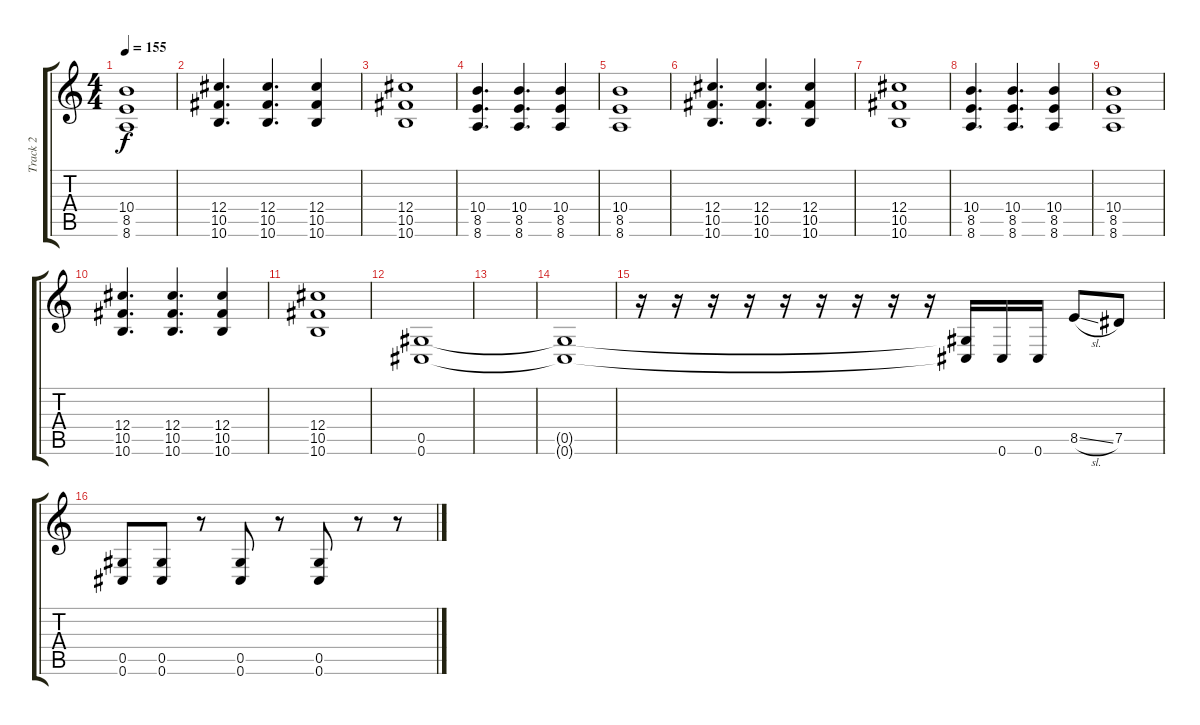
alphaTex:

\track ("Track 2" "Track 2") {instrument distortionguitar}
\staff {score tabs}
\tuning (Eb4 Bb3 Gb3 Db3 Ab2 Db2) {hide}
\ts (4 4)
\tempo 155
\clef g2
\ks c
(10.4 8.5 8.6).1{dy f} |
(12.4 10.5 10.6).4{d} (12.4 10.5 10.6).4{d} (12.4 10.5 10.6).4 |
(12.4 10.5 10.6).1 |
(10.4 8.5 8.6).4{d} (10.4 8.5 8.6).4{d} (10.4 8.5 8.6).4 |
(10.4 8.5 8.6).1 |
(12.4 10.5 10.6).4{d} (12.4 10.5 10.6).4{d} (12.4 10.5 10.6).4 |
(12.4 10.5 10.6).1 |
(10.4 8.5 8.6).4{d} (10.4 8.5 8.6).4{d} (10.4 8.5 8.6).4 |
(10.4 8.5 8.6).1 |
(12.4 10.5 10.6).4{d} (12.4 10.5 10.6).4{d} (12.4 10.5 10.6).4 |
(12.4 10.5 10.6).1 |
(0.5 0.6).1{volume 13} |
|
(0.5{t} 0.6{t}).1 |
r.16 r.16 r.16 r.16 r.16 r.16 r.16 r.16 r.16 (0.5{t} 0.6{t}).16 0.6.16 0.6.16 8.5{sl}.8 7.5.8 |
(0.5 0.6).8 (0.5 0.6).8 r.8 (0.5 0.6).8 r.8 (0.5 0.6).8 r.8 r.8
